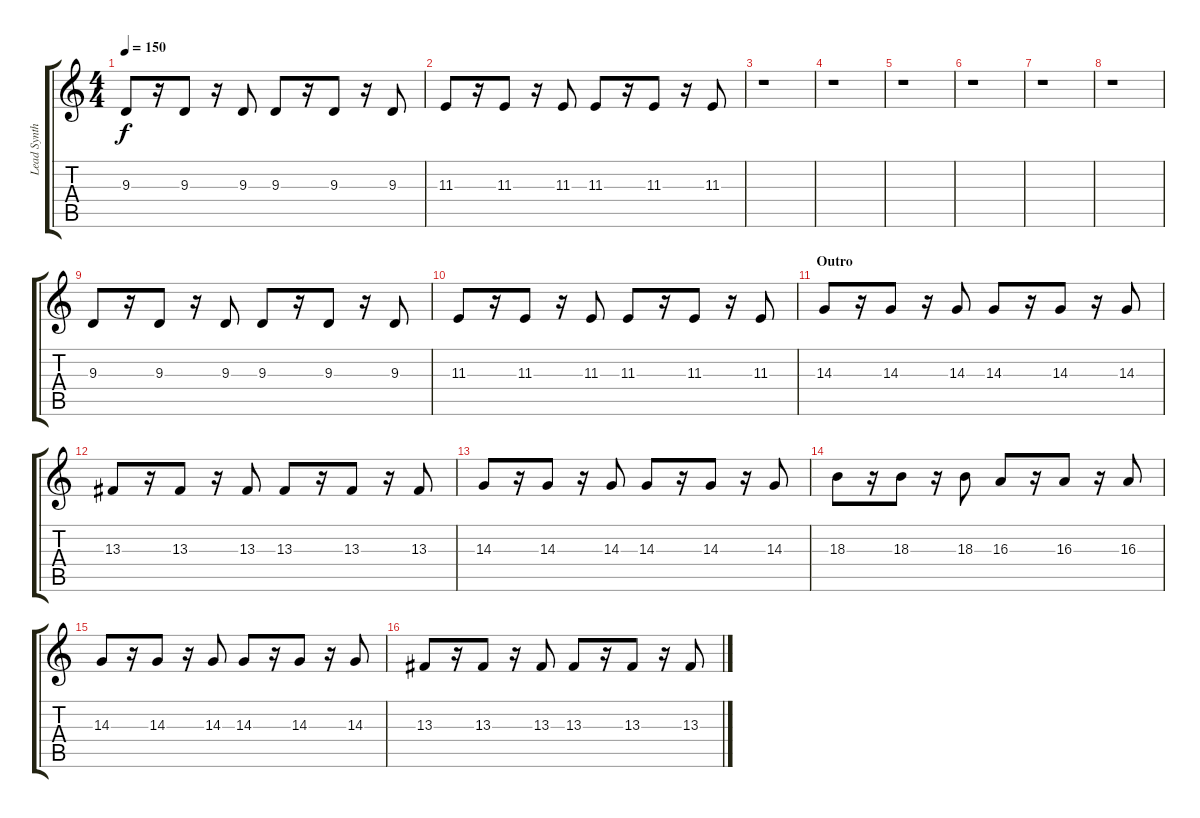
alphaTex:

\track ("Lead Synth" "Lead Synth") {instrument lead2sawtooth}
\staff {score tabs}
\tuning (D4 A3 F3 C3 G2 C2) {hide}
\ts (4 4)
\tempo 150
\clef g2
\ks c
9.3.8{dy f} r.16 9.3.8 r.16 9.3.8 9.3.8 r.16 9.3.8 r.16 9.3.8 |
11.3.8 r.16 11.3.8 r.16 11.3.8 11.3.8 r.16 11.3.8 r.16 11.3.8 |
r.1 |
r.1 |
r.1 |
r.1 |
r.1 |
r.1 |
9.3.8 r.16 9.3.8 r.16 9.3.8 9.3.8 r.16 9.3.8 r.16 9.3.8 |
11.3.8 r.16 11.3.8 r.16 11.3.8 11.3.8 r.16 11.3.8 r.16 11.3.8 |
\section ("" "Outro")
14.3.8 r.16 14.3.8 r.16 14.3.8 14.3.8 r.16 14.3.8 r.16 14.3.8 |
13.3.8 r.16 13.3.8 r.16 13.3.8 13.3.8 r.16 13.3.8 r.16 13.3.8 |
14.3.8 r.16 14.3.8 r.16 14.3.8 14.3.8 r.16 14.3.8 r.16 14.3.8 |
18.3.8 r.16 18.3.8 r.16 18.3.8 16.3.8 r.16 16.3.8 r.16 16.3.8 |
14.3.8 r.16 14.3.8 r.16 14.3.8 14.3.8 r.16 14.3.8 r.16 14.3.8 |
13.3.8 r.16 13.3.8 r.16 13.3.8 13.3.8 r.16 13.3.8 r.16 13.3.8
